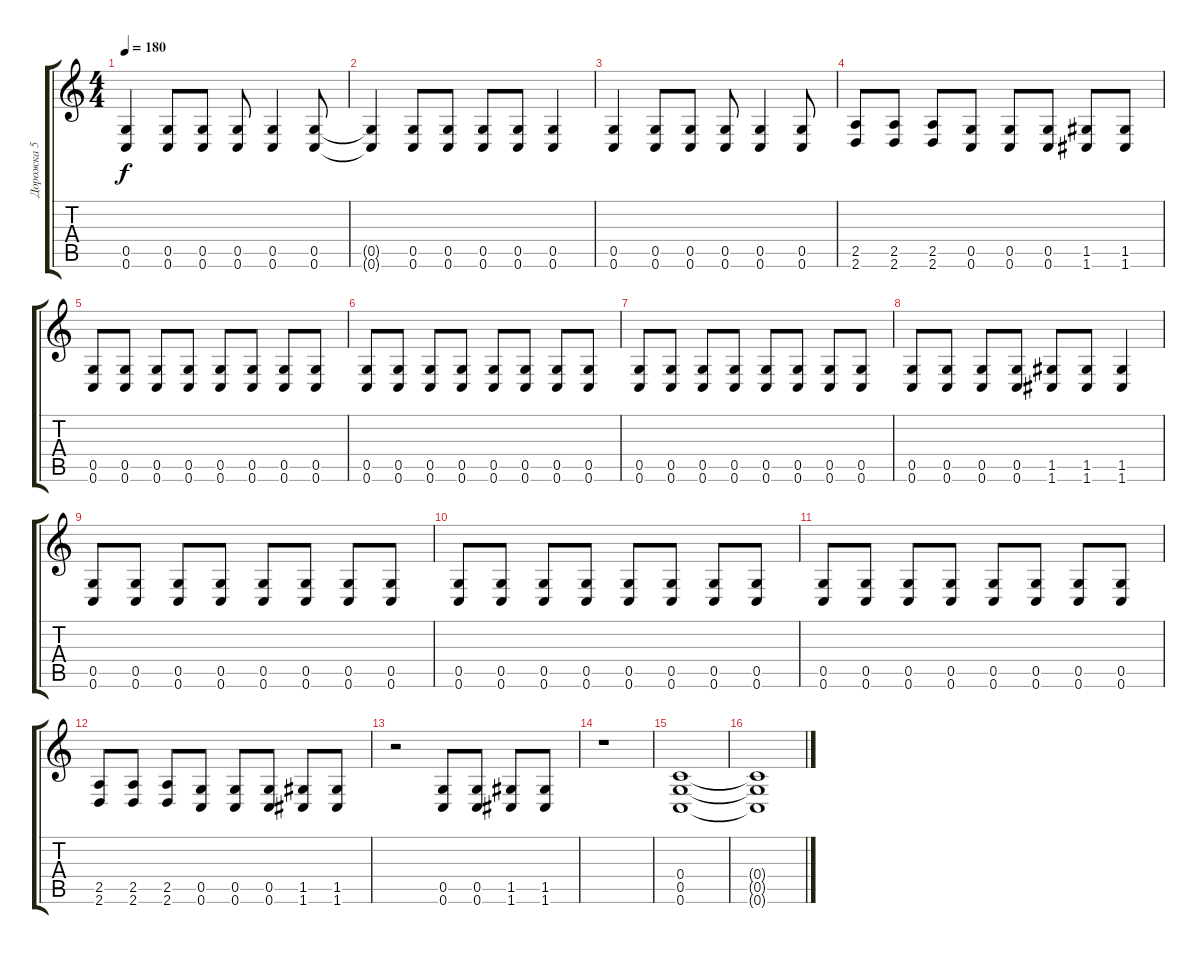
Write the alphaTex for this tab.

\track ("Дорожка 5" "Дорожка 5") {instrument overdrivenguitar}
\staff {score tabs}
\tuning (D4 A3 F3 C3 G2 C2) {hide}
\ts (4 4)
\tempo 180
\clef g2
\ks c
(0.5 0.6).4{dy f} (0.5 0.6).8 (0.5 0.6).8 (0.5 0.6).8 (0.5 0.6).4 (0.5 0.6).8 |
(0.5{t} 0.6{t}).4 (0.5 0.6).8 (0.5 0.6).8 (0.5 0.6).8 (0.5 0.6).8 (0.5 0.6).4 |
(0.5 0.6).4 (0.5 0.6).8 (0.5 0.6).8 (0.5 0.6).8 (0.5 0.6).4 (0.5 0.6).8 |
(2.5 2.6).8 (2.5 2.6).8 (2.5 2.6).8 (0.5 0.6).8 (0.5 0.6).8 (0.5 0.6).8 (1.5 1.6).8 (1.5 1.6).8 |
(0.5 0.6).8 (0.5 0.6).8 (0.5 0.6).8 (0.5 0.6).8 (0.5 0.6).8 (0.5 0.6).8 (0.5 0.6).8 (0.5 0.6).8 |
(0.5 0.6).8 (0.5 0.6).8 (0.5 0.6).8 (0.5 0.6).8 (0.5 0.6).8 (0.5 0.6).8 (0.5 0.6).8 (0.5 0.6).8 |
(0.5 0.6).8 (0.5 0.6).8 (0.5 0.6).8 (0.5 0.6).8 (0.5 0.6).8 (0.5 0.6).8 (0.5 0.6).8 (0.5 0.6).8 |
(0.5 0.6).8 (0.5 0.6).8 (0.5 0.6).8 (0.5 0.6).8 (1.5 1.6).8 (1.5 1.6).8 (1.5 1.6).4 |
(0.5 0.6).8 (0.5 0.6).8 (0.5 0.6).8 (0.5 0.6).8 (0.5 0.6).8 (0.5 0.6).8 (0.5 0.6).8 (0.5 0.6).8 |
(0.5 0.6).8 (0.5 0.6).8 (0.5 0.6).8 (0.5 0.6).8 (0.5 0.6).8 (0.5 0.6).8 (0.5 0.6).8 (0.5 0.6).8 |
(0.5 0.6).8 (0.5 0.6).8 (0.5 0.6).8 (0.5 0.6).8 (0.5 0.6).8 (0.5 0.6).8 (0.5 0.6).8 (0.5 0.6).8 |
(2.5 2.6).8 (2.5 2.6).8 (2.5 2.6).8 (0.5 0.6).8 (0.5 0.6).8 (0.5 0.6).8 (1.5 1.6).8 (1.5 1.6).8 |
r.2 (0.5 0.6).8 (0.5 0.6).8 (1.5 1.6).8 (1.5 1.6).8 |
r.1 |
(0.4 0.5 0.6).1 |
(0.4{t} 0.5{t} 0.6{t}).1
